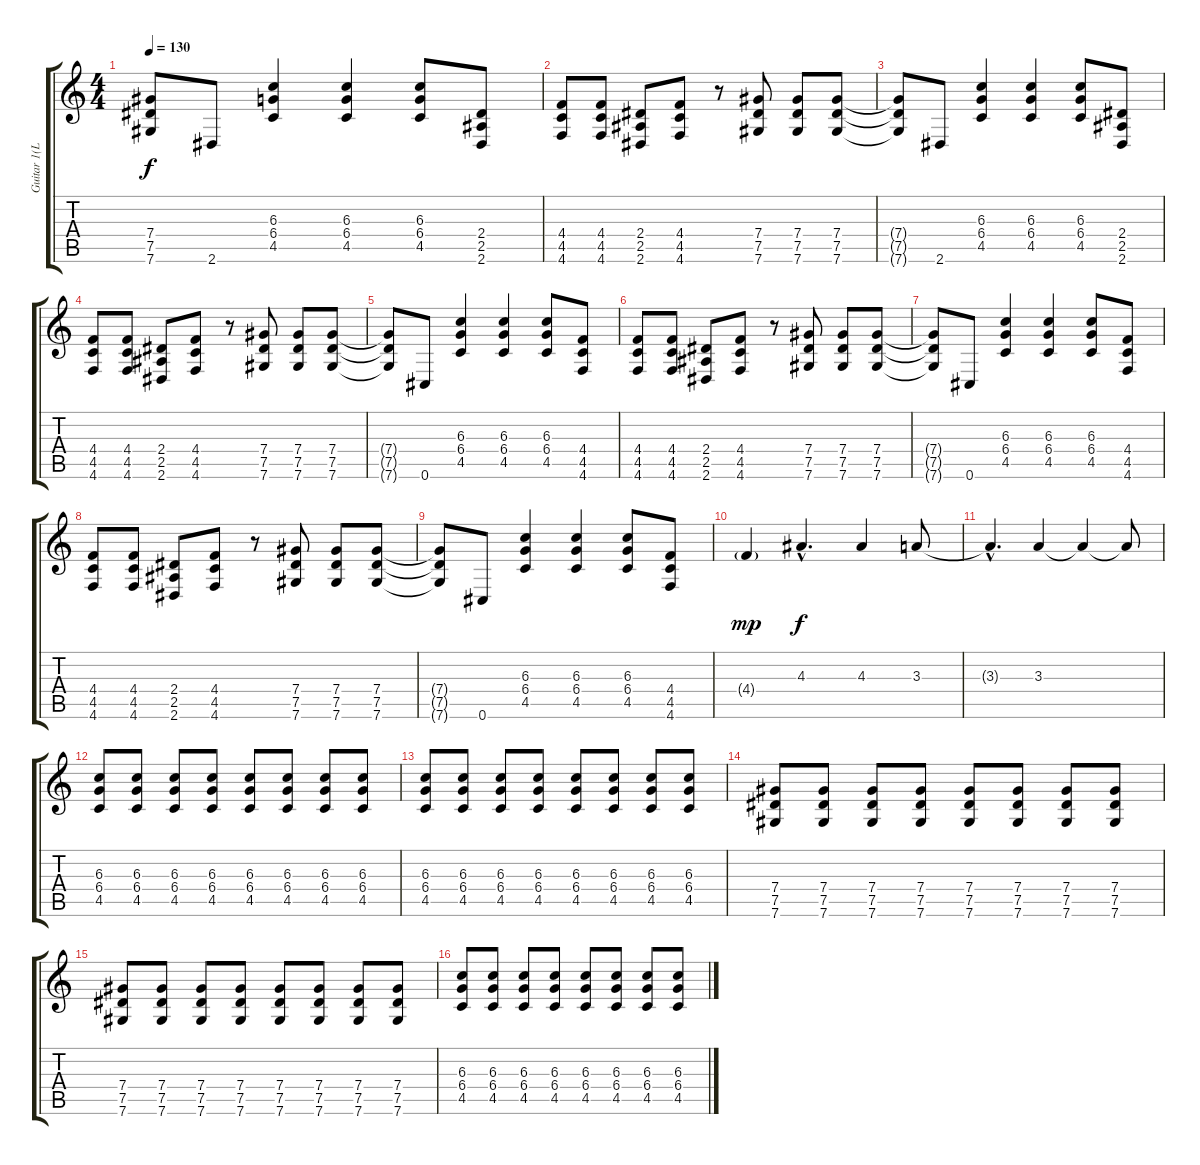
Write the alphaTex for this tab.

\track ("Guitar 1(Lead)" "Guitar 1(L") {instrument overdrivenguitar}
\staff {score tabs}
\tuning (Eb4 Bb3 Gb3 Db3 Ab2 Db2) {hide}
\ts (4 4)
\tempo 130
\clef g2
\ks c
(7.4{t} 7.5{t} 7.6{t}).8{dy f} 2.6.8 (6.3 6.4 4.5).4 (6.3 6.4 4.5).4 (6.3 6.4 4.5).8 (2.4 2.5 2.6).8 |
(4.4 4.5 4.6).8 (4.4 4.5 4.6).8 (2.4 2.5 2.6).8 (4.4 4.5 4.6).8 r.8 (7.4 7.5 7.6).8 (7.4 7.5 7.6).8 (7.4 7.5 7.6).8 |
(7.4{t} 7.5{t} 7.6{t}).8 2.6.8 (6.3 6.4 4.5).4 (6.3 6.4 4.5).4 (6.3 6.4 4.5).8 (2.4 2.5 2.6).8 |
(4.4 4.5 4.6).8 (4.4 4.5 4.6).8 (2.4 2.5 2.6).8 (4.4 4.5 4.6).8 r.8 (7.4 7.5 7.6).8 (7.4 7.5 7.6).8 (7.4 7.5 7.6).8 |
(7.4{t} 7.5{t} 7.6{t}).8 0.6.8 (6.3 6.4 4.5).4 (6.3 6.4 4.5).4 (6.3 6.4 4.5).8 (4.4 4.5 4.6).8 |
(4.4 4.5 4.6).8 (4.4 4.5 4.6).8 (2.4 2.5 2.6).8 (4.4 4.5 4.6).8 r.8 (7.4 7.5 7.6).8 (7.4 7.5 7.6).8 (7.4 7.5 7.6).8 |
(7.4{t} 7.5{t} 7.6{t}).8 0.6.8 (6.3 6.4 4.5).4 (6.3 6.4 4.5).4 (6.3 6.4 4.5).8 (4.4 4.5 4.6).8 |
(4.4 4.5 4.6).8 (4.4 4.5 4.6).8 (2.4 2.5 2.6).8 (4.4 4.5 4.6).8 r.8 (7.4 7.5 7.6).8 (7.4 7.5 7.6).8 (7.4 7.5 7.6).8 |
(7.4{t} 7.5{t} 7.6{t}).8 0.6.8 (6.3 6.4 4.5).4 (6.3 6.4 4.5).4 (6.3 6.4 4.5).8 (4.4 4.5 4.6).8 |
4.4{g}.4{dy mp volume 11} 4.3{hac}.4{d dy f} 4.3.4 3.3.8 |
3.3{hac t}.4{d} 3.3.4 3.3{t}.4 3.3{t}.8 |
(6.3 6.4 4.5).8 (6.3 6.4 4.5).8 (6.3 6.4 4.5).8 (6.3 6.4 4.5).8 (6.3 6.4 4.5).8 (6.3 6.4 4.5).8 (6.3 6.4 4.5).8 (6.3 6.4 4.5).8 |
(6.3 6.4 4.5).8 (6.3 6.4 4.5).8 (6.3 6.4 4.5).8 (6.3 6.4 4.5).8 (6.3 6.4 4.5).8 (6.3 6.4 4.5).8 (6.3 6.4 4.5).8 (6.3 6.4 4.5).8 |
(7.4 7.5 7.6).8 (7.4 7.5 7.6).8 (7.4 7.5 7.6).8 (7.4 7.5 7.6).8 (7.4 7.5 7.6).8 (7.4 7.5 7.6).8 (7.4 7.5 7.6).8 (7.4 7.5 7.6).8 |
(7.4 7.5 7.6).8 (7.4 7.5 7.6).8 (7.4 7.5 7.6).8 (7.4 7.5 7.6).8 (7.4 7.5 7.6).8 (7.4 7.5 7.6).8 (7.4 7.5 7.6).8 (7.4 7.5 7.6).8 |
(6.3 6.4 4.5).8 (6.3 6.4 4.5).8 (6.3 6.4 4.5).8 (6.3 6.4 4.5).8 (6.3 6.4 4.5).8 (6.3 6.4 4.5).8 (6.3 6.4 4.5).8 (6.3 6.4 4.5).8
